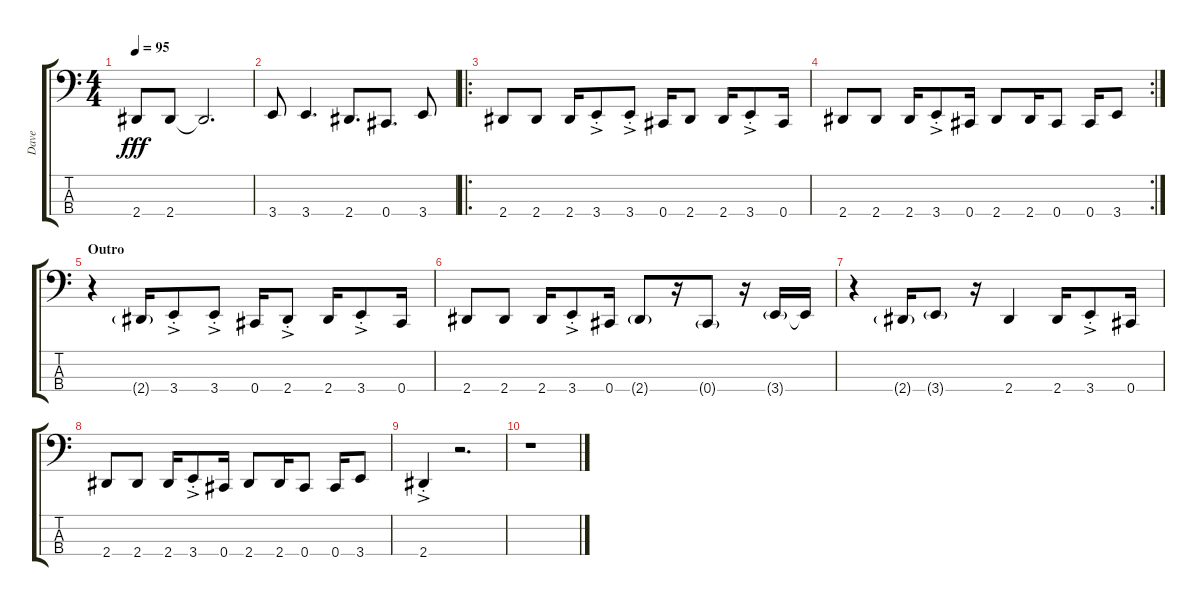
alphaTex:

\track ("Dave" "Dave") {instrument electricbasspick}
\staff {score tabs}
\tuning (Gb2 Db2 Ab1 Db1) {hide}
\ts (4 4)
\tempo 95
\clef f4
\ks c
2.4.8{dy fff} 2.4.8 2.4{t}.2{d} |
3.4.8 3.4.4{d} 2.4.8{d} 0.4.8{d} 3.4.8 |
\ro
2.4.8 2.4.8 2.4.16 3.4{ac st}.8 3.4{ac st}.8 0.4.16 2.4.8 2.4.16 3.4{ac st}.8 0.4.16 |
\rc 2
2.4.8 2.4.8 2.4.16 3.4{ac st}.8 0.4.16 2.4.8 2.4.16 0.4.8 0.4.16 3.4.8 |
\section ("" "Outro")
r.4 2.4{g}.16 3.4{ac st}.8 3.4{ac st}.8 0.4.16 2.4{ac st}.8 2.4.16 3.4{ac st}.8 0.4.16 |
2.4.8 2.4.8 2.4.16 3.4{ac st}.8 0.4.16 2.4{g}.8 r.16 0.4{g}.8 r.16 3.4{g}.16 3.4{t}.16 |
r.4 2.4{g}.16 3.4{g}.8 r.16 2.4.4 2.4.16 3.4{ac st}.8 0.4.16 |
2.4.8 2.4.8 2.4.16 3.4{ac st}.8 0.4.16 2.4.8 2.4.16 0.4.8 0.4.16 3.4.8 |
2.4{ac st}.4 r.2{d} |
r.1
